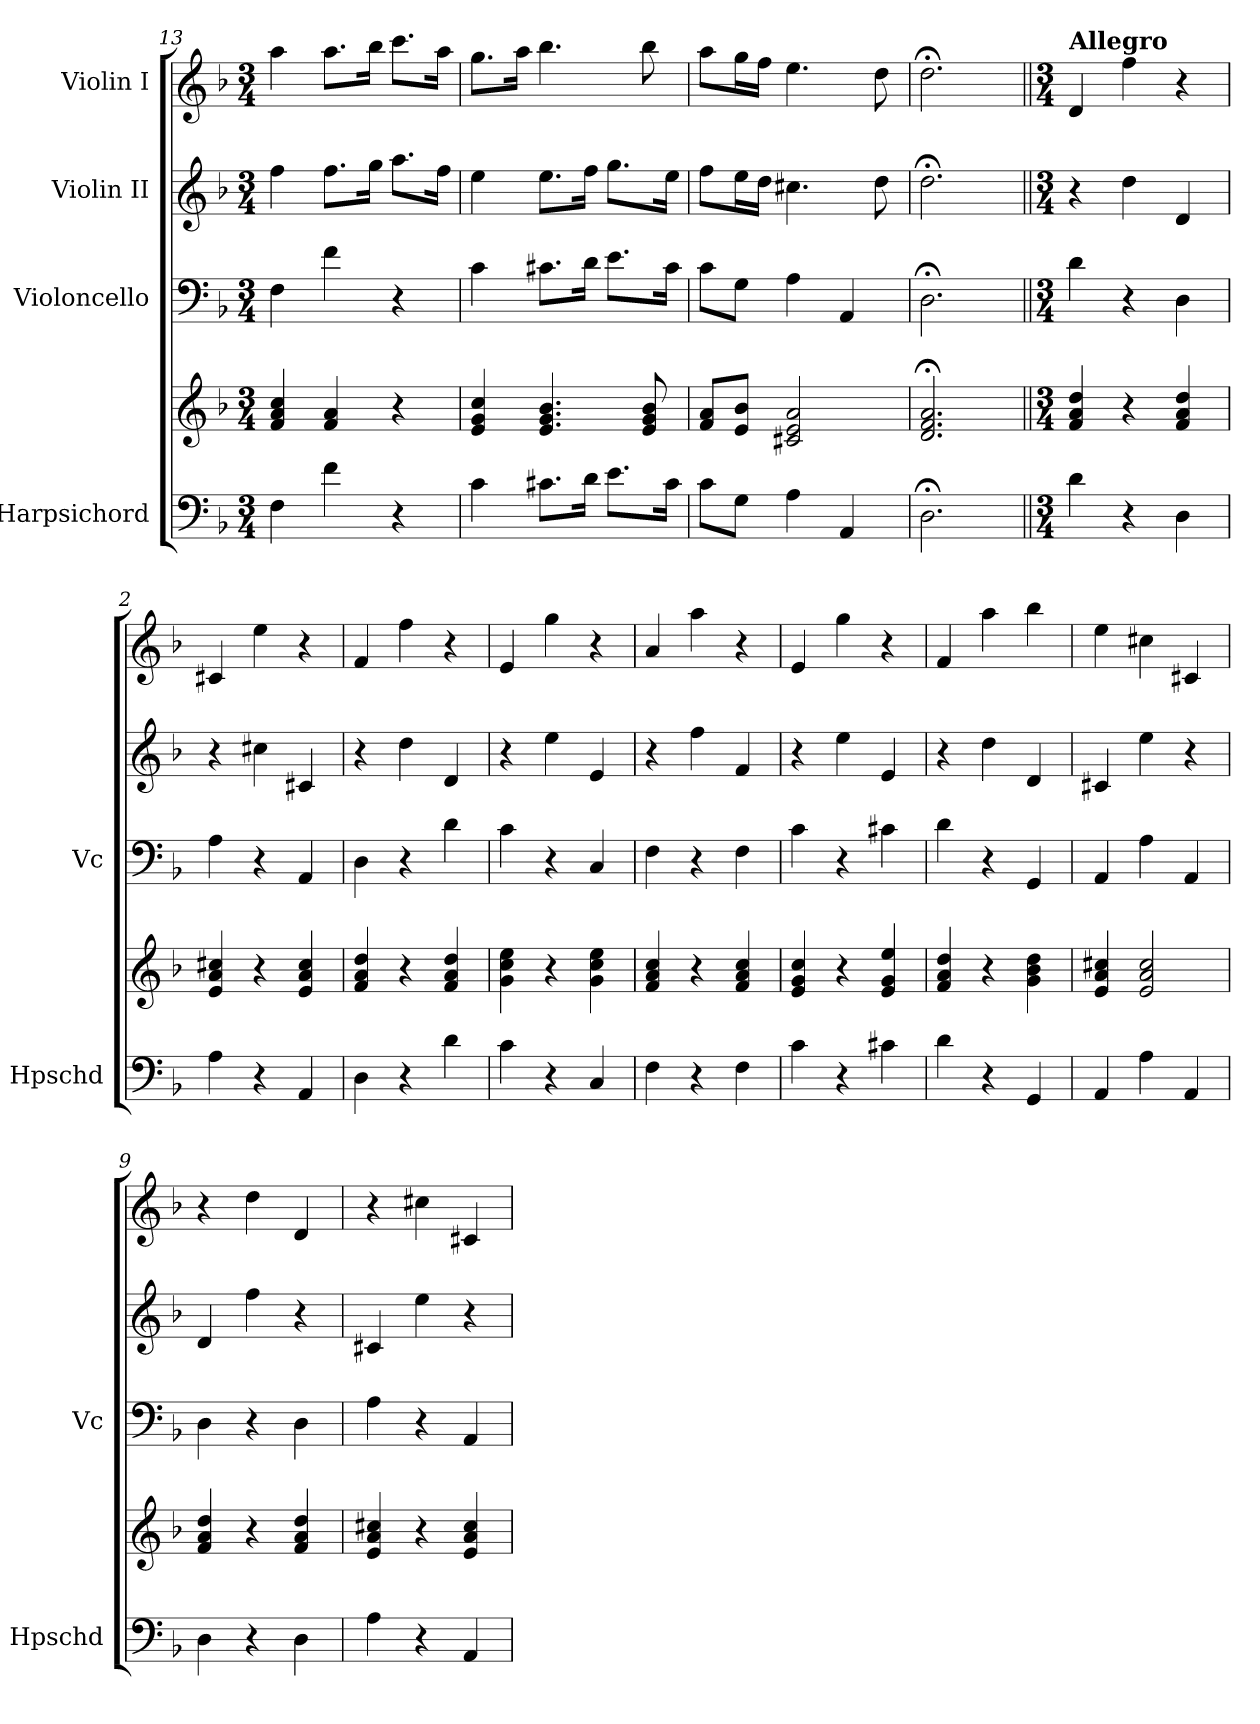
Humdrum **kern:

**kern	**kern	**kern	**kern	**kern
*part4	*part4	*part3	*part2	*part1
*staff5	*staff4	*staff3	*staff2	*staff1
*I"Harpsichord	*	*I"Violoncello	*I"Violin II	*I"Violin I
*I'Hpschd	*	*I'Vc	*	*
*clefF4	*clefG2	*clefF4	*clefG2	*clefG2
*k[b-]	*k[b-]	*k[b-]	*k[b-]	*k[b-]
*M3/4	*M3/4	*M3/4	*M3/4	*M3/4
=13	=13	=13	=13	=13
4F\	4f/ 4a/ 4cc/	4F\	4ff\	4aa\
4f\	4f/ 4a/	4f\	8.ff\L	8.aa\L
.	.	.	16gg\Jk	16bb-\Jk
4r	4r	4r	8.aa\L	8.ccc\L
.	.	.	16ff\Jk	16aa\Jk
=14	=14	=14	=14	=14
4c\	4e/ 4g/ 4cc/	4c\	4ee\	8.gg\L
.	.	.	.	16aa\Jk
8.c#X\L	4.e/ 4.g/ 4.b-/	8.c#X\L	8.ee\L	4.bb-\
16d\Jk	.	16d\Jk	16ff\Jk	.
8.e\L	.	8.e\L	8.gg\L	.
.	8e/ 8g/ 8b-/	.	.	8bb-\
16c#\Jk	.	16c#\Jk	16ee\Jk	.
=15	=15	=15	=15	=15
8c\L	8f/ 8a/L	8c\L	8ff\L	8aa\L
8G\J	8e/ 8b-/J	8G\J	16ee\L	16gg\L
.	.	.	16dd\JJ	16ff\JJ
4A\	2c#X/ 2e/ 2a/	4A\	4.cc#X\	4.ee\
4AA/	.	4AA/	.	.
.	.	.	8dd\	8dd\
=16	=16	=16	=16	=16
2.D;<\	2.d/;< 2.f/;< 2.a/;<	2.D;<\	2.dd;<\	2.dd;<\
!!LO:LB:g=z
=1||	=1||	=1||	=1||	=1||
!!LO:REH:place=s1:a:B:fs=14:t=3
*M3/4	*M3/4	*M3/4	*M3/4	*M3/4
!	!	!	!	!LO:TX:a:B:t=Allegro
4d\	4f/ 4a/ 4dd/	4d\	4r	4d/
4r	4r	4r	4dd\	4ff\
4D\	4f/ 4a/ 4dd/	4D\	4d/	4r
=2	=2	=2	=2	=2
4A\	4e/ 4a/ 4cc#X/	4A\	4r	4c#X/
4r	4r	4r	4cc#X\	4ee\
4AA/	4e/ 4a/ 4cc#/	4AA/	4c#X/	4r
=3	=3	=3	=3	=3
4D\	4f/ 4a/ 4dd/	4D\	4r	4f/
4r	4r	4r	4dd\	4ff\
4d\	4f/ 4a/ 4dd/	4d\	4d/	4r
=4	=4	=4	=4	=4
4c\	4g\ 4cc\ 4ee\	4c\	4r	4e/
4r	4r	4r	4ee\	4gg\
4C/	4g\ 4cc\ 4ee\	4C/	4e/	4r
=5	=5	=5	=5	=5
4F\	4f/ 4a/ 4cc/	4F\	4r	4a/
4r	4r	4r	4ff\	4aa\
4F\	4f/ 4a/ 4cc/	4F\	4f/	4r
=6	=6	=6	=6	=6
4c\	4e/ 4g/ 4cc/	4c\	4r	4e/
4r	4r	4r	4ee\	4gg\
4c#X\	4e/ 4g/ 4ee/	4c#X\	4e/	4r
=7	=7	=7	=7	=7
4d\	4f/ 4a/ 4dd/	4d\	4r	4f/
4r	4r	4r	4dd\	4aa\
4GG/	4g\ 4b-\ 4dd\	4GG/	4d/	4bb-\
=8	=8	=8	=8	=8
4AA/	4e/ 4a/ 4cc#X/	4AA/	4c#X/	4ee\
4A\	2e/ 2a/ 2cc#/	4A\	4ee\	4cc#X\
4AA/	.	4AA/	4r	4c#X/
!!LO:LB:g=z
=9	=9	=9	=9	=9
4D\	4f/ 4a/ 4dd/	4D\	4d/	4r
4r	4r	4r	4ff\	4dd\
4D\	4f/ 4a/ 4dd/	4D\	4r	4d/
=10	=10	=10	=10	=10
4A\	4e/ 4a/ 4cc#X/	4A\	4c#X/	4r
4r	4r	4r	4ee\	4cc#X\
4AA/	4e/ 4a/ 4cc#/	4AA/	4r	4c#X/
=	=	=	=	=
*-	*-	*-	*-	*-
